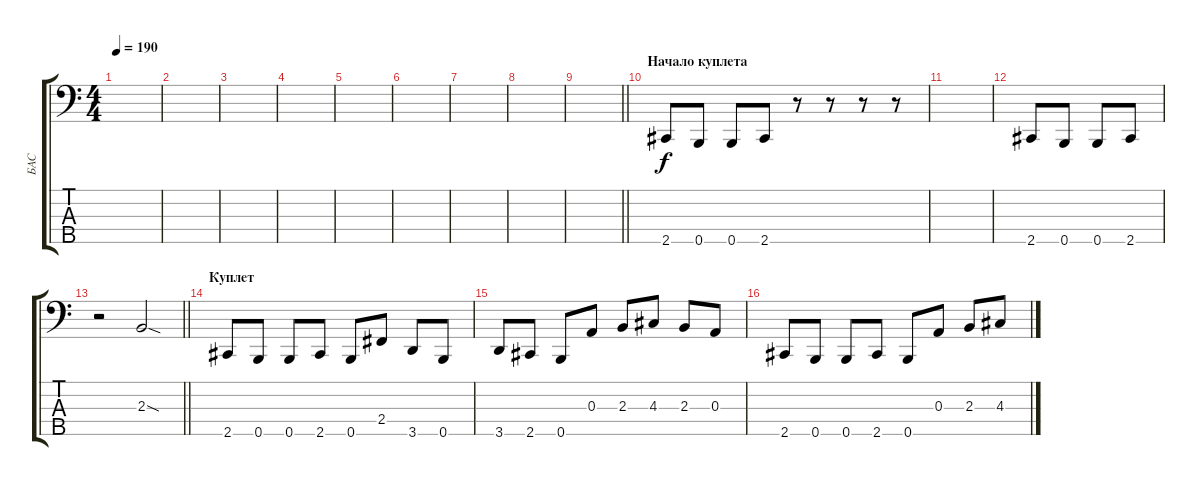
\track ("БАС" "БАС") {instrument electricbasspick}
\staff {score tabs}
\tuning (G2 D2 A1 E1 B0) {hide}
\ts (4 4)
\tempo 190
\clef f4
\ks c
|
|
|
|
|
|
|
|
\barLineRight lightlight
|
\section ("" "Начало куплета")
2.5.8 0.5.8 0.5.8 2.5.8 r.8 r.8 r.8 r.8 |
|
2.5.8 0.5.8 0.5.8 2.5.8 |
\barLineRight lightlight
r.2 2.3{sod}.2 |
\section ("" "Куплет")
2.5.8 0.5.8 0.5.8 2.5.8 0.5.8 2.4.8 3.5.8 0.5.8 |
3.5.8 2.5.8 0.5.8 0.3.8 2.3.8 4.3.8 2.3.8 0.3.8 |
2.5.8 0.5.8 0.5.8 2.5.8 0.5.8 0.3.8 2.3.8 4.3.8
